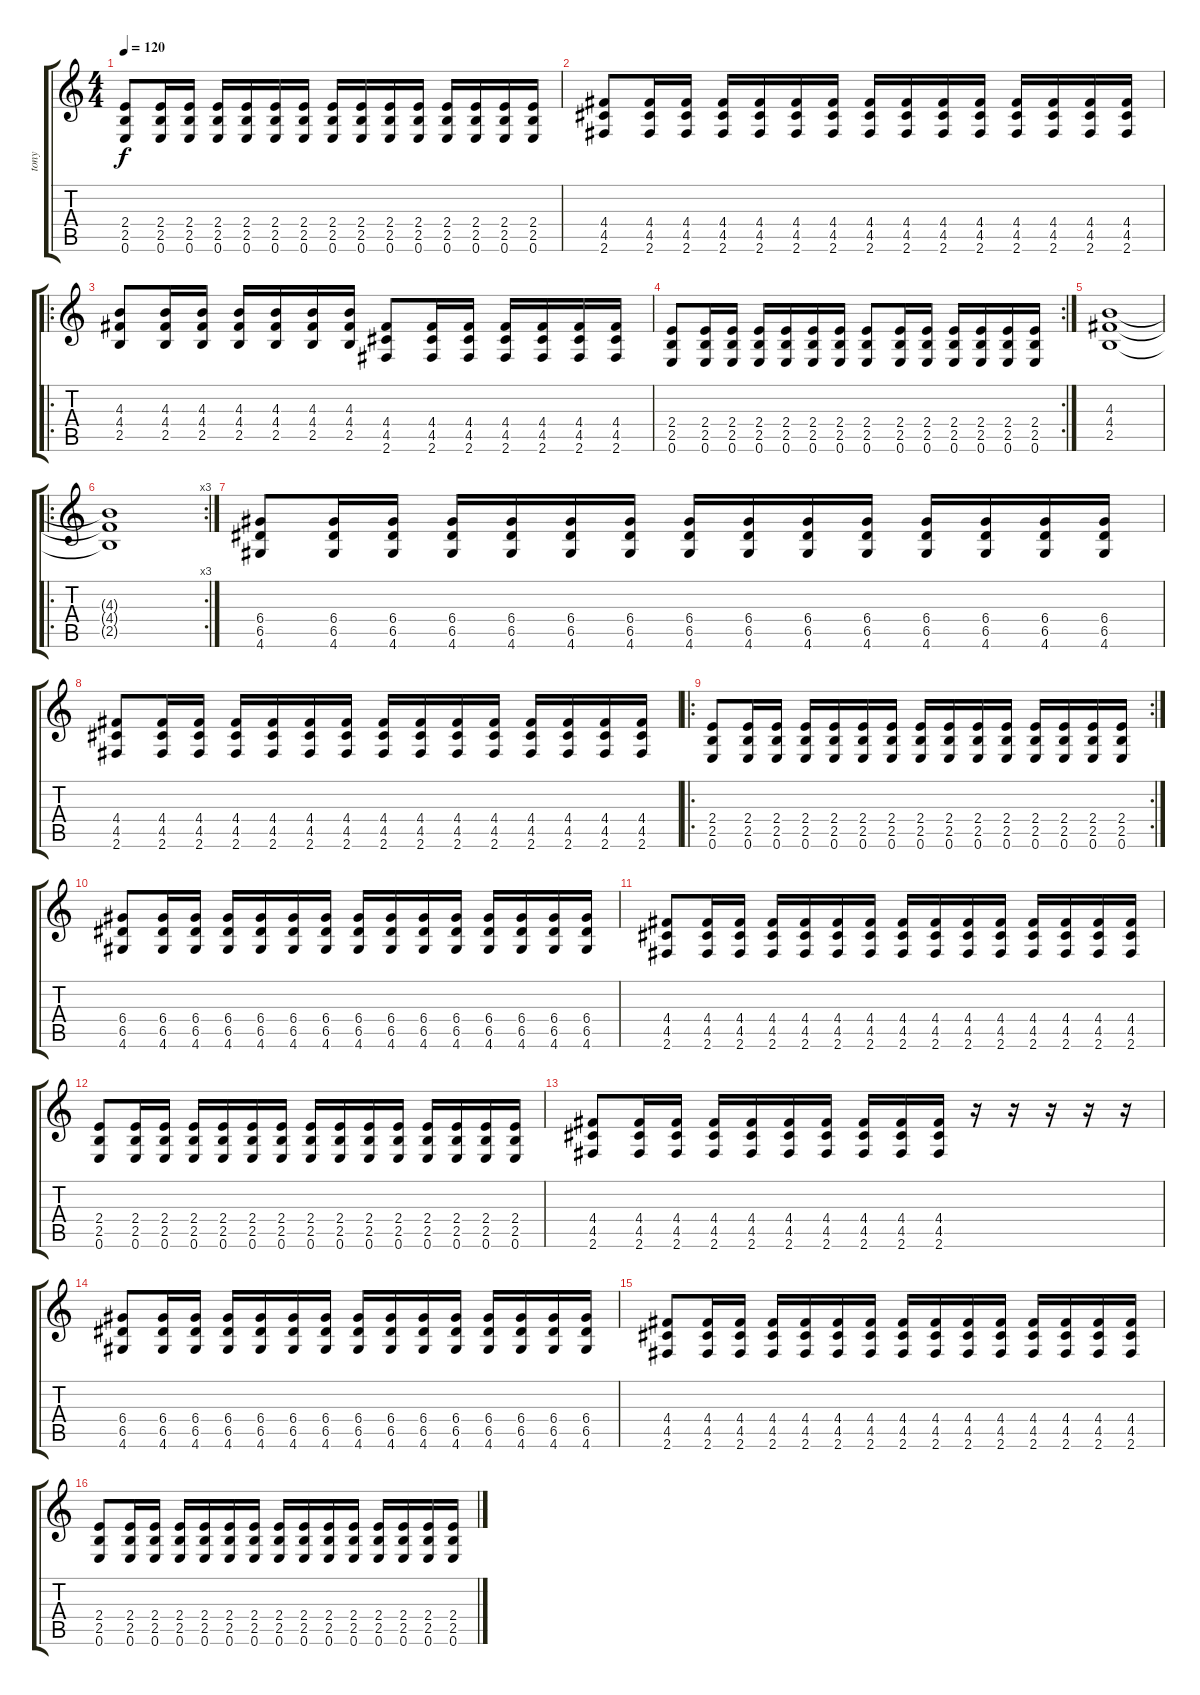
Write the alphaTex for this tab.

\track ("tony" "tony") {instrument distortionguitar}
\staff {score tabs}
\tuning (E4 B3 G3 D3 A2 E2) {hide}
\ts (4 4)
\tempo 120
\clef g2
\ks c
(2.4 2.5 0.6).8{dy f} (2.4 2.5 0.6).16 (2.4 2.5 0.6).16 (2.4 2.5 0.6).16 (2.4 2.5 0.6).16 (2.4 2.5 0.6).16 (2.4 2.5 0.6).16 (2.4 2.5 0.6).16 (2.4 2.5 0.6).16 (2.4 2.5 0.6).16 (2.4 2.5 0.6).16 (2.4 2.5 0.6).16 (2.4 2.5 0.6).16 (2.4 2.5 0.6).16 (2.4 2.5 0.6).16 |
(4.4 4.5 2.6).8 (4.4 4.5 2.6).16 (4.4 4.5 2.6).16 (4.4 4.5 2.6).16 (4.4 4.5 2.6).16 (4.4 4.5 2.6).16 (4.4 4.5 2.6).16 (4.4 4.5 2.6).16 (4.4 4.5 2.6).16 (4.4 4.5 2.6).16 (4.4 4.5 2.6).16 (4.4 4.5 2.6).16 (4.4 4.5 2.6).16 (4.4 4.5 2.6).16 (4.4 4.5 2.6).16 |
\ro
(4.3 4.4 2.5).8 (4.3 4.4 2.5).16 (4.3 4.4 2.5).16 (4.3 4.4 2.5).16 (4.3 4.4 2.5).16 (4.3 4.4 2.5).16 (4.3 4.4 2.5).16 (4.4 4.5 2.6).8 (4.4 4.5 2.6).16 (4.4 4.5 2.6).16 (4.4 4.5 2.6).16 (4.4 4.5 2.6).16 (4.4 4.5 2.6).16 (4.4 4.5 2.6).16 |
\rc 2
(2.4 2.5 0.6).8 (2.4 2.5 0.6).16 (2.4 2.5 0.6).16 (2.4 2.5 0.6).16 (2.4 2.5 0.6).16 (2.4 2.5 0.6).16 (2.4 2.5 0.6).16 (2.4 2.5 0.6).8 (2.4 2.5 0.6).16 (2.4 2.5 0.6).16 (2.4 2.5 0.6).16 (2.4 2.5 0.6).16 (2.4 2.5 0.6).16 (2.4 2.5 0.6).16 |
(4.3 4.4 2.5).1 |
\ro
\rc 3
(4.3{t} 4.4{t} 2.5{t}).1 |
(6.4 6.5 4.6).8 (6.4 6.5 4.6).16 (6.4 6.5 4.6).16 (6.4 6.5 4.6).16 (6.4 6.5 4.6).16 (6.4 6.5 4.6).16 (6.4 6.5 4.6).16 (6.4 6.5 4.6).16 (6.4 6.5 4.6).16 (6.4 6.5 4.6).16 (6.4 6.5 4.6).16 (6.4 6.5 4.6).16 (6.4 6.5 4.6).16 (6.4 6.5 4.6).16 (6.4 6.5 4.6).16 |
(4.4 4.5 2.6).8 (4.4 4.5 2.6).16 (4.4 4.5 2.6).16 (4.4 4.5 2.6).16 (4.4 4.5 2.6).16 (4.4 4.5 2.6).16 (4.4 4.5 2.6).16 (4.4 4.5 2.6).16 (4.4 4.5 2.6).16 (4.4 4.5 2.6).16 (4.4 4.5 2.6).16 (4.4 4.5 2.6).16 (4.4 4.5 2.6).16 (4.4 4.5 2.6).16 (4.4 4.5 2.6).16 |
\ro
\rc 2
(2.4 2.5 0.6).8 (2.4 2.5 0.6).16 (2.4 2.5 0.6).16 (2.4 2.5 0.6).16 (2.4 2.5 0.6).16 (2.4 2.5 0.6).16 (2.4 2.5 0.6).16 (2.4 2.5 0.6).16 (2.4 2.5 0.6).16 (2.4 2.5 0.6).16 (2.4 2.5 0.6).16 (2.4 2.5 0.6).16 (2.4 2.5 0.6).16 (2.4 2.5 0.6).16 (2.4 2.5 0.6).16 |
(6.4 6.5 4.6).8 (6.4 6.5 4.6).16 (6.4 6.5 4.6).16 (6.4 6.5 4.6).16 (6.4 6.5 4.6).16 (6.4 6.5 4.6).16 (6.4 6.5 4.6).16 (6.4 6.5 4.6).16 (6.4 6.5 4.6).16 (6.4 6.5 4.6).16 (6.4 6.5 4.6).16 (6.4 6.5 4.6).16 (6.4 6.5 4.6).16 (6.4 6.5 4.6).16 (6.4 6.5 4.6).16 |
(4.4 4.5 2.6).8 (4.4 4.5 2.6).16 (4.4 4.5 2.6).16 (4.4 4.5 2.6).16 (4.4 4.5 2.6).16 (4.4 4.5 2.6).16 (4.4 4.5 2.6).16 (4.4 4.5 2.6).16 (4.4 4.5 2.6).16 (4.4 4.5 2.6).16 (4.4 4.5 2.6).16 (4.4 4.5 2.6).16 (4.4 4.5 2.6).16 (4.4 4.5 2.6).16 (4.4 4.5 2.6).16 |
(2.4 2.5 0.6).8 (2.4 2.5 0.6).16 (2.4 2.5 0.6).16 (2.4 2.5 0.6).16 (2.4 2.5 0.6).16 (2.4 2.5 0.6).16 (2.4 2.5 0.6).16 (2.4 2.5 0.6).16 (2.4 2.5 0.6).16 (2.4 2.5 0.6).16 (2.4 2.5 0.6).16 (2.4 2.5 0.6).16 (2.4 2.5 0.6).16 (2.4 2.5 0.6).16 (2.4 2.5 0.6).16 |
(4.4 4.5 2.6).8 (4.4 4.5 2.6).16 (4.4 4.5 2.6).16 (4.4 4.5 2.6).16 (4.4 4.5 2.6).16 (4.4 4.5 2.6).16 (4.4 4.5 2.6).16 (4.4 4.5 2.6).16 (4.4 4.5 2.6).16 (4.4 4.5 2.6).16 r.16 r.16 r.16 r.16 r.16 |
(6.4 6.5 4.6).8 (6.4 6.5 4.6).16 (6.4 6.5 4.6).16 (6.4 6.5 4.6).16 (6.4 6.5 4.6).16 (6.4 6.5 4.6).16 (6.4 6.5 4.6).16 (6.4 6.5 4.6).16 (6.4 6.5 4.6).16 (6.4 6.5 4.6).16 (6.4 6.5 4.6).16 (6.4 6.5 4.6).16 (6.4 6.5 4.6).16 (6.4 6.5 4.6).16 (6.4 6.5 4.6).16 |
(4.4 4.5 2.6).8 (4.4 4.5 2.6).16 (4.4 4.5 2.6).16 (4.4 4.5 2.6).16 (4.4 4.5 2.6).16 (4.4 4.5 2.6).16 (4.4 4.5 2.6).16 (4.4 4.5 2.6).16 (4.4 4.5 2.6).16 (4.4 4.5 2.6).16 (4.4 4.5 2.6).16 (4.4 4.5 2.6).16 (4.4 4.5 2.6).16 (4.4 4.5 2.6).16 (4.4 4.5 2.6).16 |
(2.4 2.5 0.6).8 (2.4 2.5 0.6).16 (2.4 2.5 0.6).16 (2.4 2.5 0.6).16 (2.4 2.5 0.6).16 (2.4 2.5 0.6).16 (2.4 2.5 0.6).16 (2.4 2.5 0.6).16 (2.4 2.5 0.6).16 (2.4 2.5 0.6).16 (2.4 2.5 0.6).16 (2.4 2.5 0.6).16 (2.4 2.5 0.6).16 (2.4 2.5 0.6).16 (2.4 2.5 0.6).16
